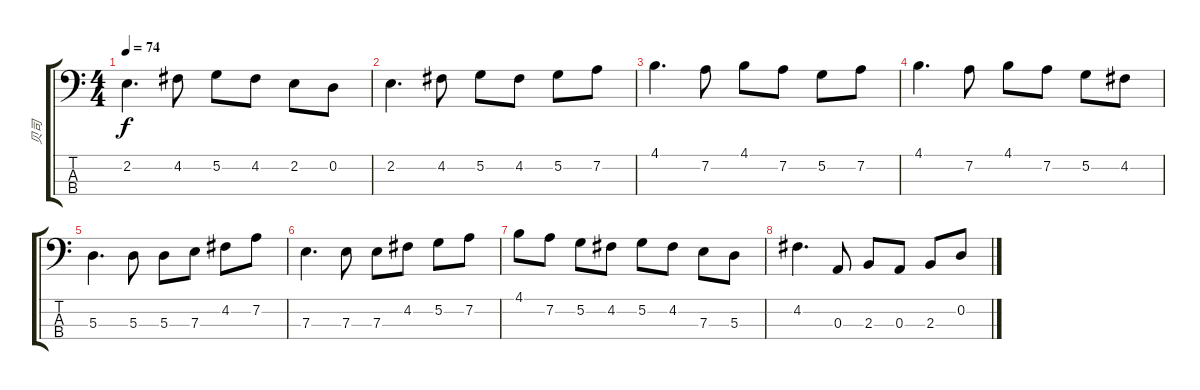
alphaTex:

\track ("贝司" "贝司") {instrument electricbassfinger}
\staff {score tabs}
\tuning (G2 D2 A1 E1) {hide}
\ts (4 4)
\tempo 74
\clef f4
\ks c
2.2.4{d dy f} 4.2.8 5.2.8 4.2.8 2.2.8 0.2.8 |
2.2.4{d} 4.2.8 5.2.8 4.2.8 5.2.8 7.2.8 |
4.1.4{d} 7.2.8 4.1.8 7.2.8 5.2.8 7.2.8 |
4.1.4{d} 7.2.8 4.1.8 7.2.8 5.2.8 4.2.8 |
5.3.4{d} 5.3.8 5.3.8 7.3.8 4.2.8 7.2.8 |
7.3.4{d} 7.3.8 7.3.8 4.2.8 5.2.8 7.2.8 |
4.1.8 7.2.8 5.2.8 4.2.8 5.2.8 4.2.8 7.3.8 5.3.8 |
4.2.4{d} 0.3.8 2.3.8 0.3.8 2.3.8 0.2.8
